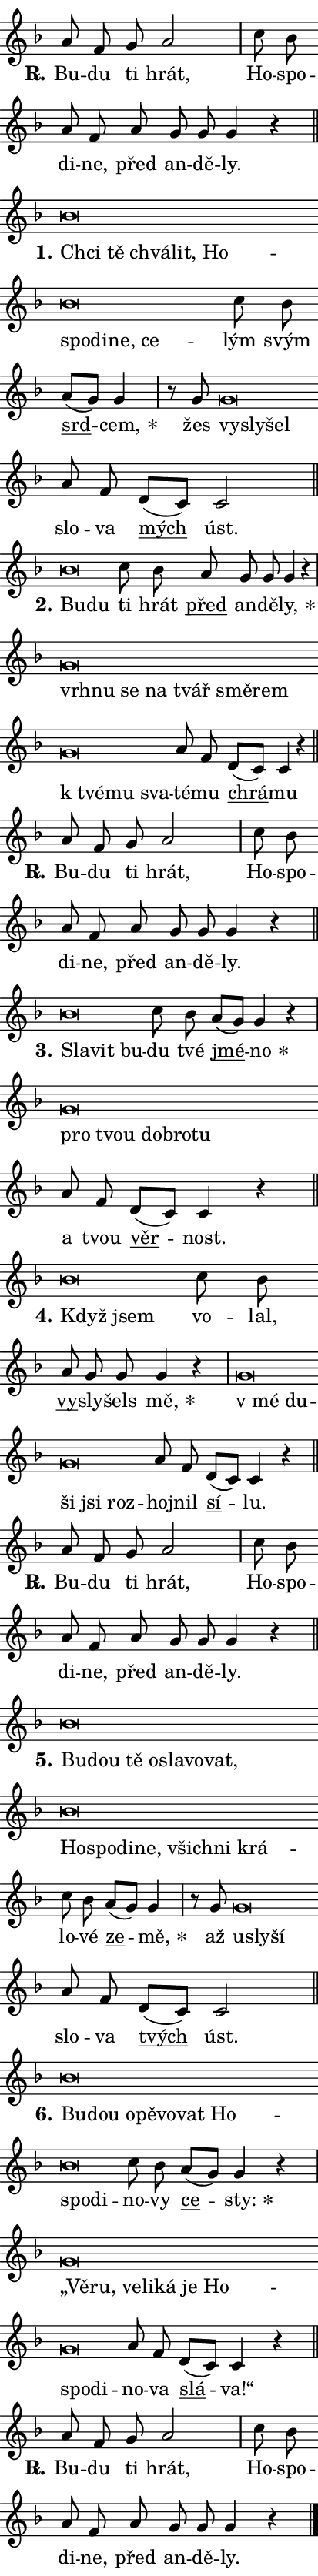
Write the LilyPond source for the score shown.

\version "2.22.1"
\header { tagline = "" }
\paper {
  indent = 0\cm
  top-margin = 0\cm
  right-margin = 0\cm
  bottom-margin = 0\cm
  left-margin = 0\cm
  paper-width = 7\cm
  page-breaking = #ly:one-page-breaking
  system-system-spacing.basic-distance = #11
  score-system-spacing.basic-distance = #11.3
  ragged-last = ##f
}


%% Author: Thomas Morley
%% https://lists.gnu.org/archive/html/lilypond-user/2020-05/msg00002.html
#(define (line-position grob)
"Returns position of @var[grob} in current system:
   @code{'start}, if at first time-step
   @code{'end}, if at last time-step
   @code{'middle} otherwise
"
  (let* ((col (ly:item-get-column grob))
         (ln (ly:grob-object col 'left-neighbor))
         (rn (ly:grob-object col 'right-neighbor))
         (col-to-check-left (if (ly:grob? ln) ln col))
         (col-to-check-right (if (ly:grob? rn) rn col))
         (break-dir-left
           (and
             (ly:grob-property col-to-check-left 'non-musical #f)
             (ly:item-break-dir col-to-check-left)))
         (break-dir-right
           (and
             (ly:grob-property col-to-check-right 'non-musical #f)
             (ly:item-break-dir col-to-check-right))))
        (cond ((eqv? 1 break-dir-left) 'start)
              ((eqv? -1 break-dir-right) 'end)
              (else 'middle))))

#(define (tranparent-at-line-position vctor)
  (lambda (grob)
  "Relying on @code{line-position} select the relevant enry from @var{vctor}.
Used to determine transparency,"
    (case (line-position grob)
      ((end) (not (vector-ref vctor 0)))
      ((middle) (not (vector-ref vctor 1)))
      ((start) (not (vector-ref vctor 2))))))

noteHeadBreakVisibility =
#(define-music-function (break-visibility)(vector?)
"Makes @code{NoteHead}s transparent relying on @var{break-visibility}"
#{
  \override NoteHead.transparent =
    #(tranparent-at-line-position break-visibility)
#})

#(define delete-ledgers-for-transparent-note-heads
  (lambda (grob)
    "Reads whether a @code{NoteHead} is transparent.
If so this @code{NoteHead} is removed from @code{'note-heads} from
@var{grob}, which is supposed to be @code{LedgerLineSpanner}.
As a result ledgers are not printed for this @code{NoteHead}"
    (let* ((nhds-array (ly:grob-object grob 'note-heads))
           (nhds-list
             (if (ly:grob-array? nhds-array)
                 (ly:grob-array->list nhds-array)
                 '()))
           ;; Relies on the transparent-property being done before
           ;; Staff.LedgerLineSpanner.after-line-breaking is executed.
           ;; This is fragile ...
           (to-keep
             (remove
               (lambda (nhd)
                 (ly:grob-property nhd 'transparent #f))
               nhds-list)))
      ;; TODO find a better method to iterate over grob-arrays, similiar
      ;; to filter/remove etc for lists
      ;; For now rebuilt from scratch
      (set! (ly:grob-object grob 'note-heads)  '())
      (for-each
        (lambda (nhd)
          (ly:pointer-group-interface::add-grob grob 'note-heads nhd))
        to-keep))))

hideNotes = {
  \noteHeadBreakVisibility #begin-of-line-visible
}
unHideNotes = {
  \noteHeadBreakVisibility #all-visible
}

% work-around for resetting accidentals
% https://lilypond.org/doc/v2.23/Documentation/notation/displaying-rhythms#unmetered-music
cadenzaMeasure = {
  \cadenzaOff
  \partial 1024 s1024
  \cadenzaOn
}

#(define-markup-command (accent layout props text) (markup?)
  "Underline accented syllable"
  (interpret-markup layout props
    #{\markup \override #'(offset . 4.3) \underline { #text }#}))

responsum = \markup \concat {
  "R" \hspace #-1.05 \path #0.1 #'((moveto 0 0.07) (lineto 0.9 0.8)) \hspace #0.05 "."
}

\layout {
    \context {
        \Staff
        \remove "Time_signature_engraver"
        \override LedgerLineSpanner.after-line-breaking = #delete-ledgers-for-transparent-note-heads
    }
    \context {
        \Voice {
            \override NoteHead.output-attributes = #'((class . "notehead"))
            \override Hairpin.height = #0.55
        }
    }
    \context {
        \Lyrics {
            \override StanzaNumber.output-attributes = #'((class . "stanzanumber"))
            \override LyricSpace.minimum-distance = #0.9
            \override LyricText.font-name = #"TeX Gyre Schola"
            \override LyricText.font-size = 1
            \override StanzaNumber.font-name = #"TeX Gyre Schola Bold"
            \override StanzaNumber.font-size = 1
        }
    }
}

% magnetic-lyrics.ily
%
%   written by
%     Jean Abou Samra <jean@abou-samra.fr>
%     Werner Lemberg <wl@gnu.org>
%
%   adapted by
%     Jiri Hon <jiri.hon@gmail.com>
%
% Version 2022-Apr-15

% https://www.mail-archive.com/lilypond-user@gnu.org/msg149350.html

#(define (Left_hyphen_pointer_engraver context)
   "Collect syllable-hyphen-syllable occurrences in lyrics and store
them in properties.  This engraver only looks to the left.  For
example, if the lyrics input is @code{foo -- bar}, it does the
following.

@itemize @bullet
@item
Set the @code{text} property of the @code{LyricHyphen} grob between
@q{foo} and @q{bar} to @code{foo}.

@item
Set the @code{left-hyphen} property of the @code{LyricText} grob with
text @q{foo} to the @code{LyricHyphen} grob between @q{foo} and
@q{bar}.
@end itemize

Use this auxiliary engraver in combination with the
@code{lyric-@/text::@/apply-@/magnetic-@/offset!} hook."
   (let ((hyphen #f)
         (text #f))
     (make-engraver
      (acknowledgers
       ((lyric-syllable-interface engraver grob source-engraver)
        (set! text grob)))
      (end-acknowledgers
       ((lyric-hyphen-interface engraver grob source-engraver)
        ;(when (not (grob::has-interface grob 'lyric-space-interface))
          (set! hyphen grob)));)
      ((stop-translation-timestep engraver)
       (when (and text hyphen)
         (ly:grob-set-object! text 'left-hyphen hyphen))
       (set! text #f)
       (set! hyphen #f)))))

#(define (lyric-text::apply-magnetic-offset! grob)
   "If the space between two syllables is less than the value in
property @code{LyricText@/.details@/.squash-threshold}, move the right
syllable to the left so that it gets concatenated with the left
syllable.

Use this function as a hook for
@code{LyricText@/.after-@/line-@/breaking} if the
@code{Left_@/hyphen_@/pointer_@/engraver} is active."
   (let ((hyphen (ly:grob-object grob 'left-hyphen #f)))
     (when hyphen
       (let ((left-text (ly:spanner-bound hyphen LEFT)))
         (when (grob::has-interface left-text 'lyric-syllable-interface)
           (let* ((common (ly:grob-common-refpoint grob left-text X))
                  (this-x-ext (ly:grob-extent grob common X))
                  (left-x-ext
                   (begin
                     ;; Trigger magnetism for left-text.
                     (ly:grob-property left-text 'after-line-breaking)
                     (ly:grob-extent left-text common X)))
                  ;; `delta` is the gap width between two syllables.
                  (delta (- (interval-start this-x-ext)
                            (interval-end left-x-ext)))
                  (details (ly:grob-property grob 'details))
                  (threshold (assoc-get 'squash-threshold details 0.2)))
             (when (< delta threshold)
               (let* (;; We have to manipulate the input text so that
                      ;; ligatures crossing syllable boundaries are not
                      ;; disabled.  For languages based on the Latin
                      ;; script this is essentially a beautification.
                      ;; However, for non-Western scripts it can be a
                      ;; necessity.
                      (lt (ly:grob-property left-text 'text))
                      (rt (ly:grob-property grob 'text))
                      (is-space (grob::has-interface hyphen 'lyric-space-interface))
                      (space (if is-space " " ""))
                      (space-markup (grob-interpret-markup grob " "))
                      (space-size (interval-length (ly:stencil-extent space-markup X)))
                      (extra-delta (if is-space space-size 0))
                      ;; Append new syllable.
                      (ltrt-space (if (and (string? lt) (string? rt))
                                (string-append lt space rt)
                                (make-concat-markup (list lt space rt))))
                      ;; Right-align `ltrt` to the right side.
                      (ltrt-space-markup (grob-interpret-markup
                               grob
                               (make-translate-markup
                                (cons (interval-length this-x-ext) 0)
                                (make-right-align-markup ltrt-space)))))
                 (begin
                   ;; Don't print `left-text`.
                   (ly:grob-set-property! left-text 'stencil #f)
                   ;; Set text and stencil (which holds all collected
                   ;; syllables so far) and shift it to the left.
                   (ly:grob-set-property! grob 'text ltrt-space)
                   (ly:grob-set-property! grob 'stencil ltrt-space-markup)
                   (ly:grob-translate-axis! grob (- (- delta extra-delta)) X))))))))))


#(define (lyric-hyphen::displace-bounds-first grob)
   ;; Make very sure this callback isn't triggered too early.
   (let ((left (ly:spanner-bound grob LEFT))
         (right (ly:spanner-bound grob RIGHT)))
     (ly:grob-property left 'after-line-breaking)
     (ly:grob-property right 'after-line-breaking)
     (ly:lyric-hyphen::print grob)))

squashThreshold = #0.4

\layout {
  \context {
    \Lyrics
    \consists #Left_hyphen_pointer_engraver
    \override LyricText.after-line-breaking =
      #lyric-text::apply-magnetic-offset!
    \override LyricHyphen.stencil = #lyric-hyphen::displace-bounds-first
    \override LyricText.details.squash-threshold = \squashThreshold
    \override LyricHyphen.minimum-distance = 0
    \override LyricHyphen.minimum-length = \squashThreshold
  }
}

squash = \override LyricText.details.squash-threshold = 9999
unSquash = \override LyricText.details.squash-threshold = \squashThreshold

left = \override LyricText.self-alignment-X = #LEFT
unLeft = \revert LyricText.self-alignment-X

starOffset = #(lambda (grob) 
                (let ((x_offset (ly:self-alignment-interface::aligned-on-x-parent grob)))
                  (if (= x_offset 0) 0 (+ x_offset 1.2))))

star = #(define-music-function (syllable)(string?)
"Append star separator at the end of a syllable"
#{
  \once \override LyricText.X-offset = #starOffset
  \lyricmode { \markup {
    #syllable
    \override #'((font-name . "TeX Gyre Schola Bold")) \hspace #0.2 \lower #0.65 \larger "*"
  } }
#})

starAccent = #(define-music-function (syllable)(string?)
"Append star separator at the end of a syllable and make accent"
#{
  \once \override LyricText.X-offset = #starOffset
  \lyricmode { \markup {
    \accent #syllable
    \override #'((font-name . "TeX Gyre Schola Bold")) \hspace #0.2 \lower #0.65 \larger "*"
  } }
#})

breath = #(define-music-function (syllable)(string?)
"Append breathing indicator at the end of a syllable"
#{
  \lyricmode { \markup { #syllable "+" } }
#})

optionalBreath = #(define-music-function (syllable)(string?)
"Append optional breathing indicator at the end of a syllable"
#{
  \lyricmode { \markup { #syllable "(+)" } }
#})


\score {
    <<
        \new Voice = "melody" { \cadenzaOn \key f \major \relative { a'8 f g a2 \cadenzaMeasure \bar "|" c8 bes \bar "" a f \bar "" a g g g4 r \cadenzaMeasure \bar "||" \break } }
        \new Lyrics \lyricsto "melody" { \lyricmode { \set stanza = \responsum
Bu -- du ti hrát, Ho -- spo -- di -- ne, před an -- dě -- ly. } }
    >>
    \layout {}
}

\score {
    <<
        \new Voice = "melody" { \cadenzaOn \key f \major \relative { bes'\breve*1/16 \hideNotes \breve*1/16 \bar "" \breve*1/16 \bar "" \breve*1/16 \bar "" \breve*1/16 \bar "" \breve*1/16 \bar "" \breve*1/16 \bar "" \breve*1/16 \breve*1/16 \bar "" \unHideNotes c8 bes \bar "" a[( g)] g4 \cadenzaMeasure \bar "|" r8 g8 g\breve*1/16 \hideNotes \breve*1/16 \breve*1/16 \bar "" \unHideNotes a8 f \bar "" d[( c)] c2 \cadenzaMeasure \bar "||" \break } }
        \new Lyrics \lyricsto "melody" { \lyricmode { \set stanza = "1."
\left Chci \squash tě chvá -- lit, Ho -- spo -- di -- ne, ce -- \unLeft \unSquash lým svým \markup \accent srd -- \star cem, žes \left vy -- \squash sly -- šel \unLeft \unSquash slo -- va \markup \accent mých úst. } }
    >>
    \layout {}
}

\score {
    <<
        \new Voice = "melody" { \cadenzaOn \key f \major \relative { bes'\breve*1/16 \hideNotes \breve*1/16 \bar "" \unHideNotes c8 bes \bar "" a g g g4 r \cadenzaMeasure \bar "|" g\breve*1/16 \hideNotes \breve*1/16 \bar "" \breve*1/16 \bar "" \breve*1/16 \bar "" \breve*1/16 \bar "" \breve*1/16 \bar "" \breve*1/16 \bar "" \breve*1/16 \bar "" \breve*1/16 \breve*1/16 \bar "" \unHideNotes a8 f \bar "" d[( c)] c4 r \cadenzaMeasure \bar "||" \break } }
        \new Lyrics \lyricsto "melody" { \lyricmode { \set stanza = "2."
\left Bu -- \squash du \unLeft \unSquash ti hrát \markup \accent před an -- dě -- \star ly, \left vrh -- \squash nu se na tvář smě -- rem "k tvé" -- mu sva -- \unLeft \unSquash té -- mu \markup \accent chrá -- mu } }
    >>
    \layout {}
}

\score {
    <<
        \new Voice = "melody" { \cadenzaOn \key f \major \relative { a'8 f g a2 \cadenzaMeasure \bar "|" c8 bes \bar "" a f \bar "" a g g g4 r \cadenzaMeasure \bar "||" \break } }
        \new Lyrics \lyricsto "melody" { \lyricmode { \set stanza = \responsum
Bu -- du ti hrát, Ho -- spo -- di -- ne, před an -- dě -- ly. } }
    >>
    \layout {}
}

\score {
    <<
        \new Voice = "melody" { \cadenzaOn \key f \major \relative { bes'\breve*1/16 \hideNotes \breve*1/16 \breve*1/16 \bar "" \unHideNotes c8 bes \bar "" a[( g)] g4 r \cadenzaMeasure \bar "|" g\breve*1/16 \hideNotes \breve*1/16 \bar "" \breve*1/16 \bar "" \breve*1/16 \breve*1/16 \bar "" \unHideNotes a8 f \bar "" d[( c)] c4 r \cadenzaMeasure \bar "||" \break } }
        \new Lyrics \lyricsto "melody" { \lyricmode { \set stanza = "3."
\left Sla -- \squash vit bu -- \unLeft \unSquash du tvé \markup \accent jmé -- \star no \left pro \squash tvou dob -- ro -- tu \unLeft \unSquash a tvou \markup \accent věr -- nost. } }
    >>
    \layout {}
}

\score {
    <<
        \new Voice = "melody" { \cadenzaOn \key f \major \relative { bes'\breve*1/16 \hideNotes \breve*1/16 \bar "" \unHideNotes c8 bes \bar "" a g g g4 r \cadenzaMeasure \bar "|" g\breve*1/16 \hideNotes \breve*1/16 \bar "" \breve*1/16 \bar "" \breve*1/16 \breve*1/16 \bar "" \unHideNotes a8 f \bar "" d[( c)] c4 r \cadenzaMeasure \bar "||" \break } }
        \new Lyrics \lyricsto "melody" { \lyricmode { \set stanza = "4."
\left Když \squash jsem \unLeft \unSquash vo -- lal, \markup \accent vy -- sly -- šels \star mě, \left "v mé" \squash du -- ši jsi roz -- \unLeft \unSquash hoj -- nil \markup \accent sí -- lu. } }
    >>
    \layout {}
}

\score {
    <<
        \new Voice = "melody" { \cadenzaOn \key f \major \relative { a'8 f g a2 \cadenzaMeasure \bar "|" c8 bes \bar "" a f \bar "" a g g g4 r \cadenzaMeasure \bar "||" \break } }
        \new Lyrics \lyricsto "melody" { \lyricmode { \set stanza = \responsum
Bu -- du ti hrát, Ho -- spo -- di -- ne, před an -- dě -- ly. } }
    >>
    \layout {}
}

\score {
    <<
        \new Voice = "melody" { \cadenzaOn \key f \major \relative { bes'\breve*1/16 \hideNotes \breve*1/16 \bar "" \breve*1/16 \bar "" \breve*1/16 \bar "" \breve*1/16 \bar "" \breve*1/16 \bar "" \breve*1/16 \bar "" \breve*1/16 \bar "" \breve*1/16 \bar "" \breve*1/16 \bar "" \breve*1/16 \bar "" \breve*1/16 \bar "" \breve*1/16 \breve*1/16 \bar "" \unHideNotes c8 bes \bar "" a[( g)] g4 \cadenzaMeasure \bar "|" r8 g8 g\breve*1/16 \hideNotes \breve*1/16 \breve*1/16 \bar "" \unHideNotes a8 f \bar "" d[( c)] c2 \cadenzaMeasure \bar "||" \break } }
        \new Lyrics \lyricsto "melody" { \lyricmode { \set stanza = "5."
\left Bu -- \squash dou tě o -- sla -- vo -- vat, Ho -- spo -- di -- ne, všich -- ni krá -- \unLeft \unSquash lo -- vé \markup \accent ze -- \star mě, až \left u -- \squash sly -- ší \unLeft \unSquash slo -- va \markup \accent tvých úst. } }
    >>
    \layout {}
}

\score {
    <<
        \new Voice = "melody" { \cadenzaOn \key f \major \relative { bes'\breve*1/16 \hideNotes \breve*1/16 \bar "" \breve*1/16 \bar "" \breve*1/16 \bar "" \breve*1/16 \bar "" \breve*1/16 \bar "" \breve*1/16 \bar "" \breve*1/16 \breve*1/16 \bar "" \unHideNotes c8 bes \bar "" a[( g)] g4 r \cadenzaMeasure \bar "|" g\breve*1/16 \hideNotes \breve*1/16 \bar "" \breve*1/16 \bar "" \breve*1/16 \bar "" \breve*1/16 \bar "" \breve*1/16 \bar "" \breve*1/16 \bar "" \breve*1/16 \breve*1/16 \bar "" \unHideNotes a8 f \bar "" d[( c)] c4 r \cadenzaMeasure \bar "||" \break } }
        \new Lyrics \lyricsto "melody" { \lyricmode { \set stanza = "6."
\left Bu -- \squash dou o -- pě -- vo -- vat Ho -- spo -- di -- \unLeft \unSquash no -- vy \markup \accent ce -- \star sty: \left „Vě -- \squash ru, ve -- li -- ká je Ho -- spo -- di -- \unLeft \unSquash no -- va \markup \accent slá -- va!“ } }
    >>
    \layout {}
}

\score {
    <<
        \new Voice = "melody" { \cadenzaOn \key f \major \relative { a'8 f g a2 \cadenzaMeasure \bar "|" c8 bes \bar "" a f \bar "" a g g g4 r \cadenzaMeasure \bar "||" \break } \bar "|." }
        \new Lyrics \lyricsto "melody" { \lyricmode { \set stanza = \responsum
Bu -- du ti hrát, Ho -- spo -- di -- ne, před an -- dě -- ly. } }
    >>
    \layout {}
}
